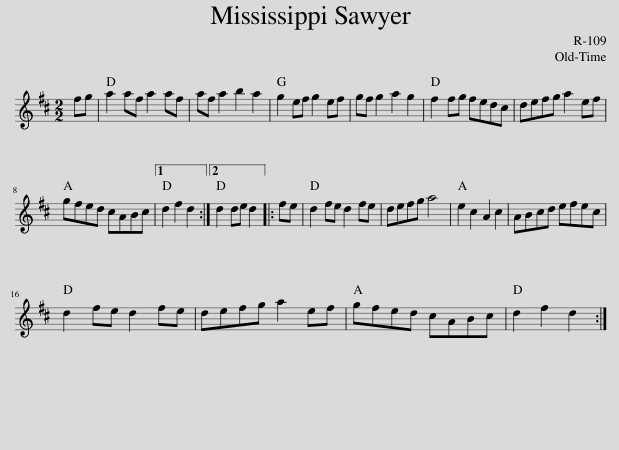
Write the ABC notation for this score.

X:1
L:1/8
M:2/2
I:linebreak $
K:D
V:1 treble
V:1
 fg | a2 af a2 af | af a2 b2 a2 | g2 ef g2 ef | gf g2 a2 g2 | %5
 f2 fg fedc | defg a2 ef |$ gfed cABc |1 d2 f2 d2 :|2 d2 de d2 |: %10
 fe | d2 fe d2 fe | defg a4 | e2 c2 A2 c2 | ABcd efec |$ %15
 d2 fe d2 fe | defg a2 ef | gfed cABc | d2 f2 d2 :| %19
